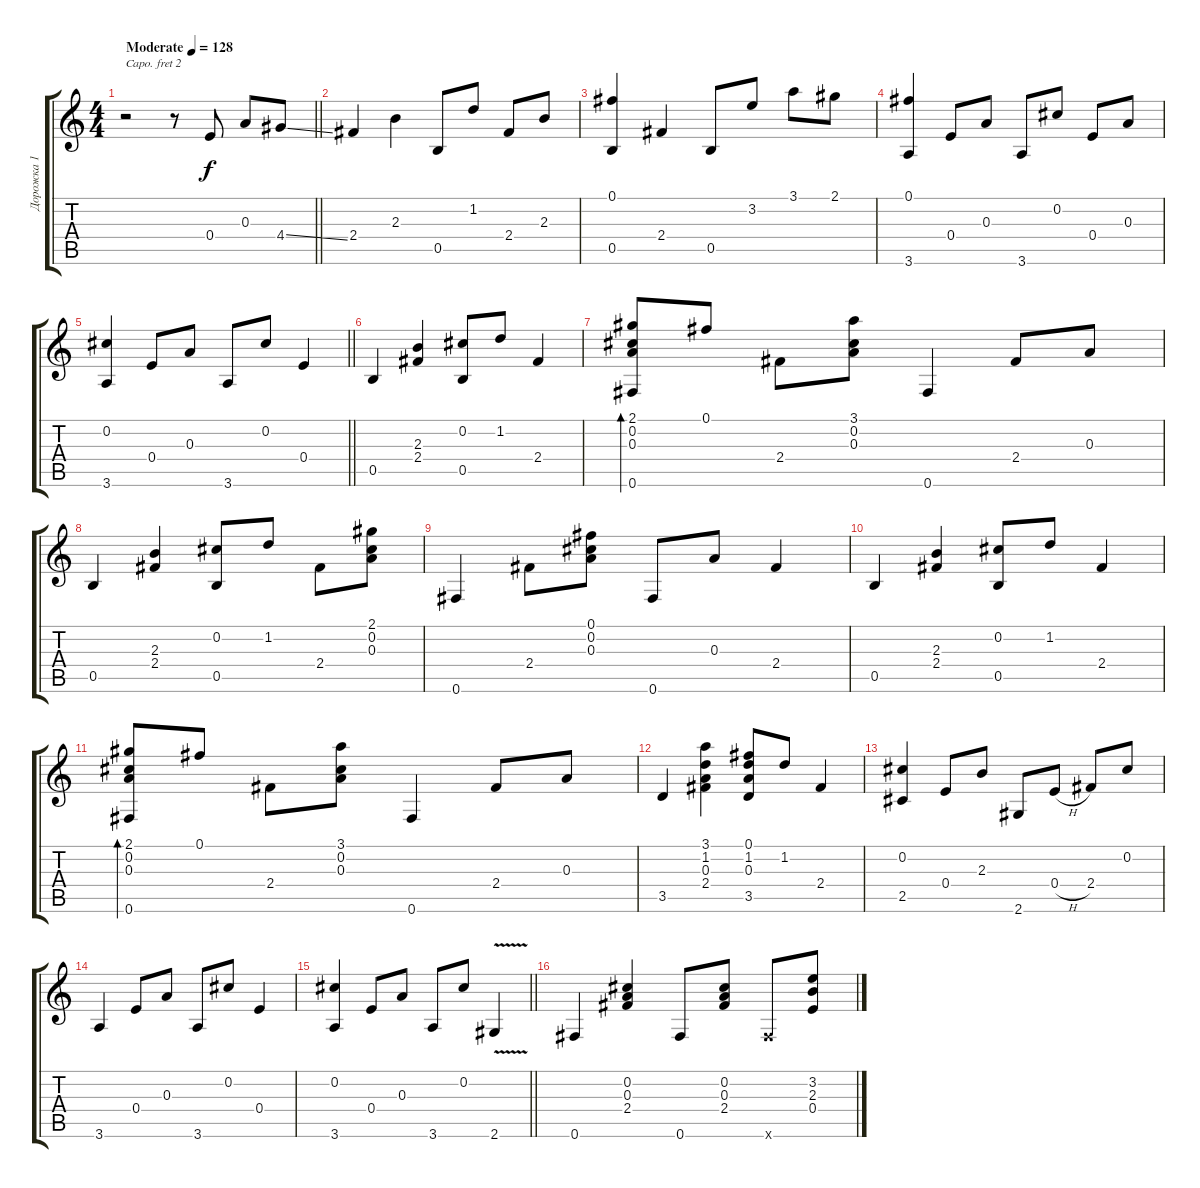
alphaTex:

\track ("Дорожка 1" "Дорожка 1") {instrument acousticguitarsteel}
\staff {score tabs}
\capo 2
\tuning (E4 B3 G3 D3 A2 E2) {hide}
\ts (4 4)
\tempo (128 "Moderate")
\clef g2
\barLineRight lightlight
\ks c
r.2{dy f instrument acousticguitarsteel} r.8 0.4.8 0.3.8 4.4{ss}.8 |
\section ("" "")
2.4.4 2.3.4 0.5.8 1.2.8 2.4.8 2.3.8 |
(0.1 0.5).4 2.4.4 0.5.8 3.2.8 3.1.8 2.1.8 |
(0.1 3.6).4 0.4.8 0.3.8 3.6.8 0.2.8 0.4.8 0.3.8 |
\barLineRight lightlight
(0.2 3.6).4 0.4.8 0.3.8 3.6.8 0.2.8 0.4.4 |
\section ("" "")
0.5.4 (2.3 2.4).4 (0.2 0.5).8 1.2.8 2.4.4 |
(2.1 0.2 0.3 0.6).8{bd 60} 0.1.8 2.4.8 (3.1 0.2 0.3).8 0.6.4 2.4.8 0.3.8 |
0.5.4 (2.3 2.4).4 (0.2 0.5).8 1.2.8 2.4.8 (2.1 0.2 0.3).8 |
0.6.4 2.4.8 (0.1 0.2 0.3).8 0.6.8 0.3.8 2.4.4 |
0.5.4 (2.3 2.4).4 (0.2 0.5).8 1.2.8 2.4.4 |
(2.1 0.2 0.3 0.6).8{bd 60} 0.1.8 2.4.8 (3.1 0.2 0.3).8 0.6.4 2.4.8 0.3.8 |
3.5.4 (3.1 1.2 0.3 2.4).4 (0.1 1.2 0.3 3.5).8 1.2.8 2.4.4 |
(0.2 2.5).4 0.4.8 2.3.8 2.6.8 0.4{h}.8 2.4.8 0.2.8 |
3.6.4 0.4.8 0.3.8 3.6.8 0.2.8 0.4.4 |
\barLineRight lightlight
(0.2 3.6).4 0.4.8 0.3.8 3.6.8 0.2.8 2.6{v}.4 |
\section ("" "")
0.6.4 (0.2 0.3 2.4).4 0.6.8 (0.2 0.3 2.4).8 0.6{x}.8 (3.2 2.3 0.4).8
